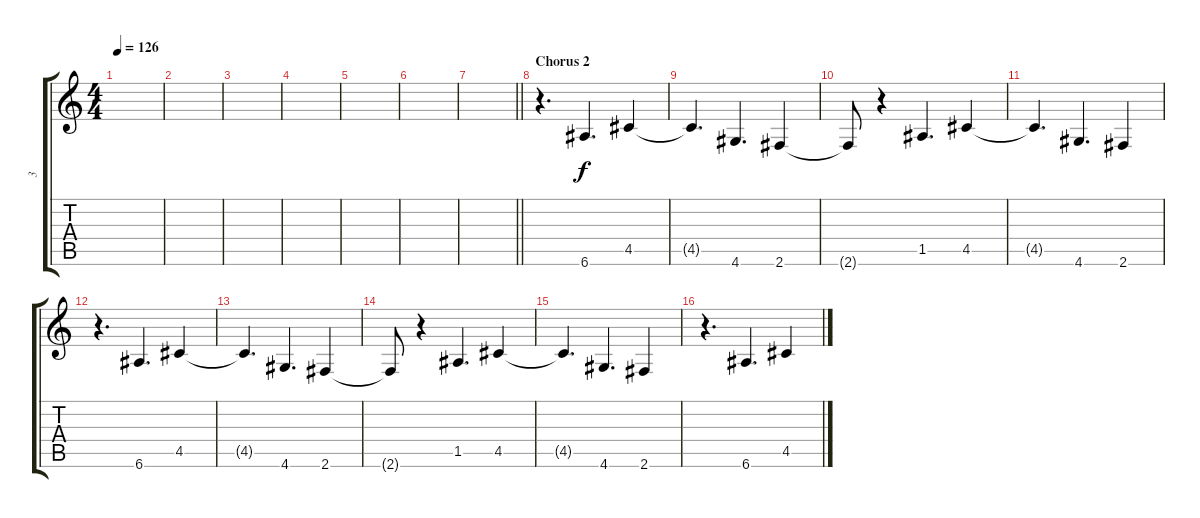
\track ("3" "3") {instrument overdrivenguitar}
\staff {score tabs}
\tuning (E4 B3 G3 D3 A2 E2) {hide}
\ts (4 4)
\tempo 126
\clef g2
\ks c
|
|
|
|
|
|
\barLineRight lightlight
|
\section ("" "Chorus 2")
r.4{d} 6.6.4{d} 4.5.4 |
4.5{t}.4{d} 4.6.4{d} 2.6.4 |
2.6{t}.8 r.4 1.5.4{d} 4.5.4 |
4.5{t}.4{d} 4.6.4{d} 2.6.4 |
r.4{d} 6.6.4{d} 4.5.4 |
4.5{t}.4{d} 4.6.4{d} 2.6.4 |
2.6{t}.8 r.4 1.5.4{d} 4.5.4 |
4.5{t}.4{d} 4.6.4{d} 2.6.4 |
r.4{d} 6.6.4{d} 4.5.4
